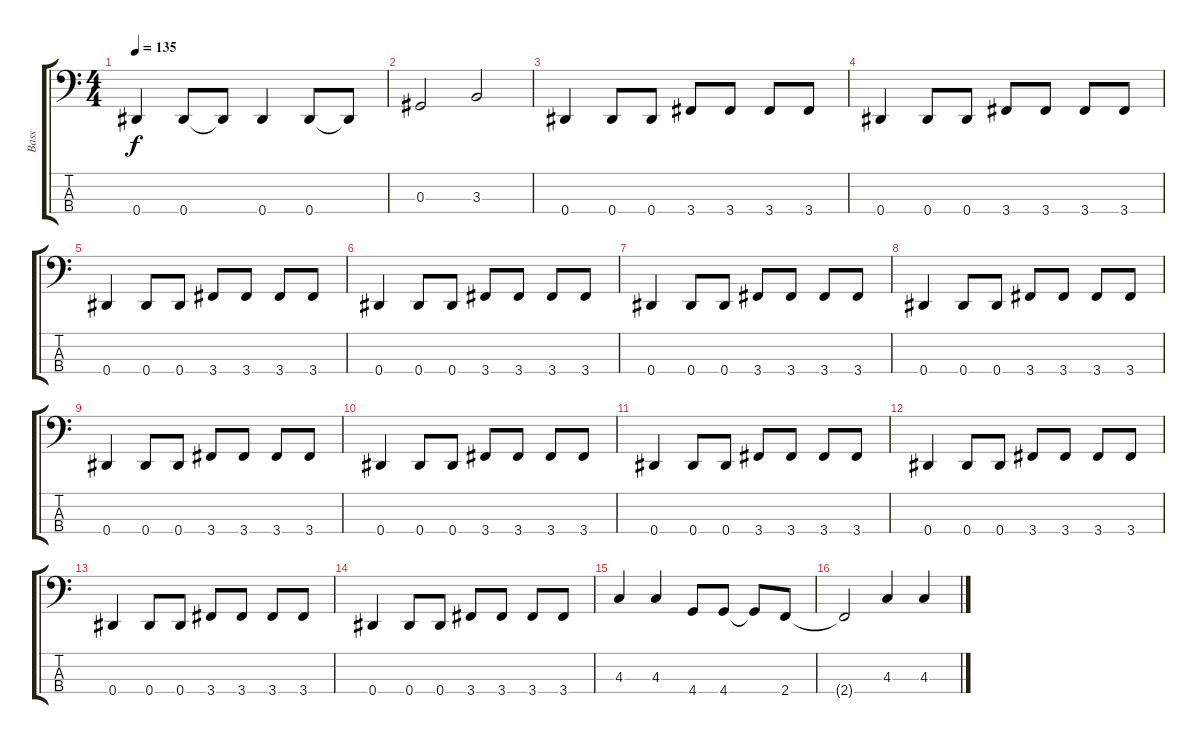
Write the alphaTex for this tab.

\track ("Bass" "Bass") {instrument electricbassfinger}
\staff {score tabs}
\tuning (Gb2 Db2 Ab1 Eb1) {hide}
\ts (4 4)
\tempo 135
\clef f4
\ks c
0.4.4{dy f} 0.4.8 0.4{t}.8 0.4.4 0.4.8 0.4{t}.8 |
0.3.2 3.3.2 |
0.4.4 0.4.8 0.4.8 3.4.8 3.4.8 3.4.8 3.4.8 |
0.4.4 0.4.8 0.4.8 3.4.8 3.4.8 3.4.8 3.4.8 |
0.4.4 0.4.8 0.4.8 3.4.8 3.4.8 3.4.8 3.4.8 |
0.4.4 0.4.8 0.4.8 3.4.8 3.4.8 3.4.8 3.4.8 |
0.4.4 0.4.8 0.4.8 3.4.8 3.4.8 3.4.8 3.4.8 |
0.4.4 0.4.8 0.4.8 3.4.8 3.4.8 3.4.8 3.4.8 |
0.4.4 0.4.8 0.4.8 3.4.8 3.4.8 3.4.8 3.4.8 |
0.4.4 0.4.8 0.4.8 3.4.8 3.4.8 3.4.8 3.4.8 |
0.4.4 0.4.8 0.4.8 3.4.8 3.4.8 3.4.8 3.4.8 |
0.4.4 0.4.8 0.4.8 3.4.8 3.4.8 3.4.8 3.4.8 |
0.4.4 0.4.8 0.4.8 3.4.8 3.4.8 3.4.8 3.4.8 |
0.4.4 0.4.8 0.4.8 3.4.8 3.4.8 3.4.8 3.4.8 |
4.3.4 4.3.4 4.4.8 4.4.8 4.4{t}.8 2.4.8 |
2.4{t}.2 4.3.4 4.3.4
